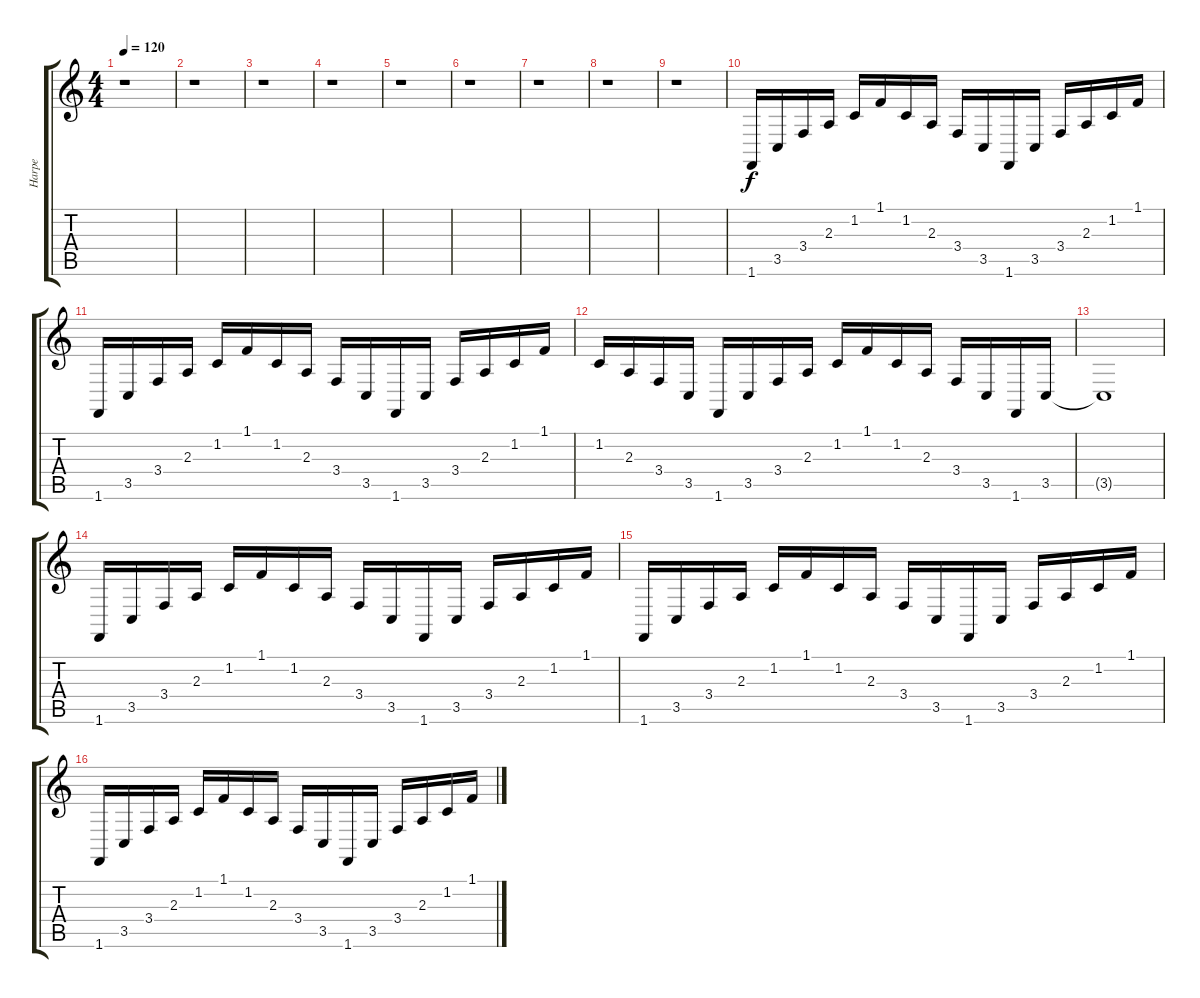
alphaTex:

\track ("Harpe" "Harpe") {instrument orchestralharp}
\staff {score tabs}
\tuning (E4 B3 G3 D3 A2 E2) {hide}
\ts (4 4)
\tempo 120
\clef g2
\ks c
r.1{dy f} |
r.1 |
r.1 |
r.1 |
r.1 |
r.1 |
r.1 |
r.1 |
r.1 |
1.6.16 3.5.16 3.4.16 2.3.16 1.2.16 1.1.16 1.2.16 2.3.16 3.4.16 3.5.16 1.6.16 3.5.16 3.4.16 2.3.16 1.2.16 1.1.16 |
1.6.16 3.5.16 3.4.16 2.3.16 1.2.16 1.1.16 1.2.16 2.3.16 3.4.16 3.5.16 1.6.16 3.5.16 3.4.16 2.3.16 1.2.16 1.1.16 |
1.2.16 2.3.16 3.4.16 3.5.16 1.6.16 3.5.16 3.4.16 2.3.16 1.2.16 1.1.16 1.2.16 2.3.16 3.4.16 3.5.16 1.6.16 3.5.16 |
3.5{t}.1 |
1.6.16 3.5.16 3.4.16 2.3.16 1.2.16 1.1.16 1.2.16 2.3.16 3.4.16 3.5.16 1.6.16 3.5.16 3.4.16 2.3.16 1.2.16 1.1.16 |
1.6.16 3.5.16 3.4.16 2.3.16 1.2.16 1.1.16 1.2.16 2.3.16 3.4.16 3.5.16 1.6.16 3.5.16 3.4.16 2.3.16 1.2.16 1.1.16 |
1.6.16 3.5.16 3.4.16 2.3.16 1.2.16 1.1.16 1.2.16 2.3.16 3.4.16 3.5.16 1.6.16 3.5.16 3.4.16 2.3.16 1.2.16 1.1.16
